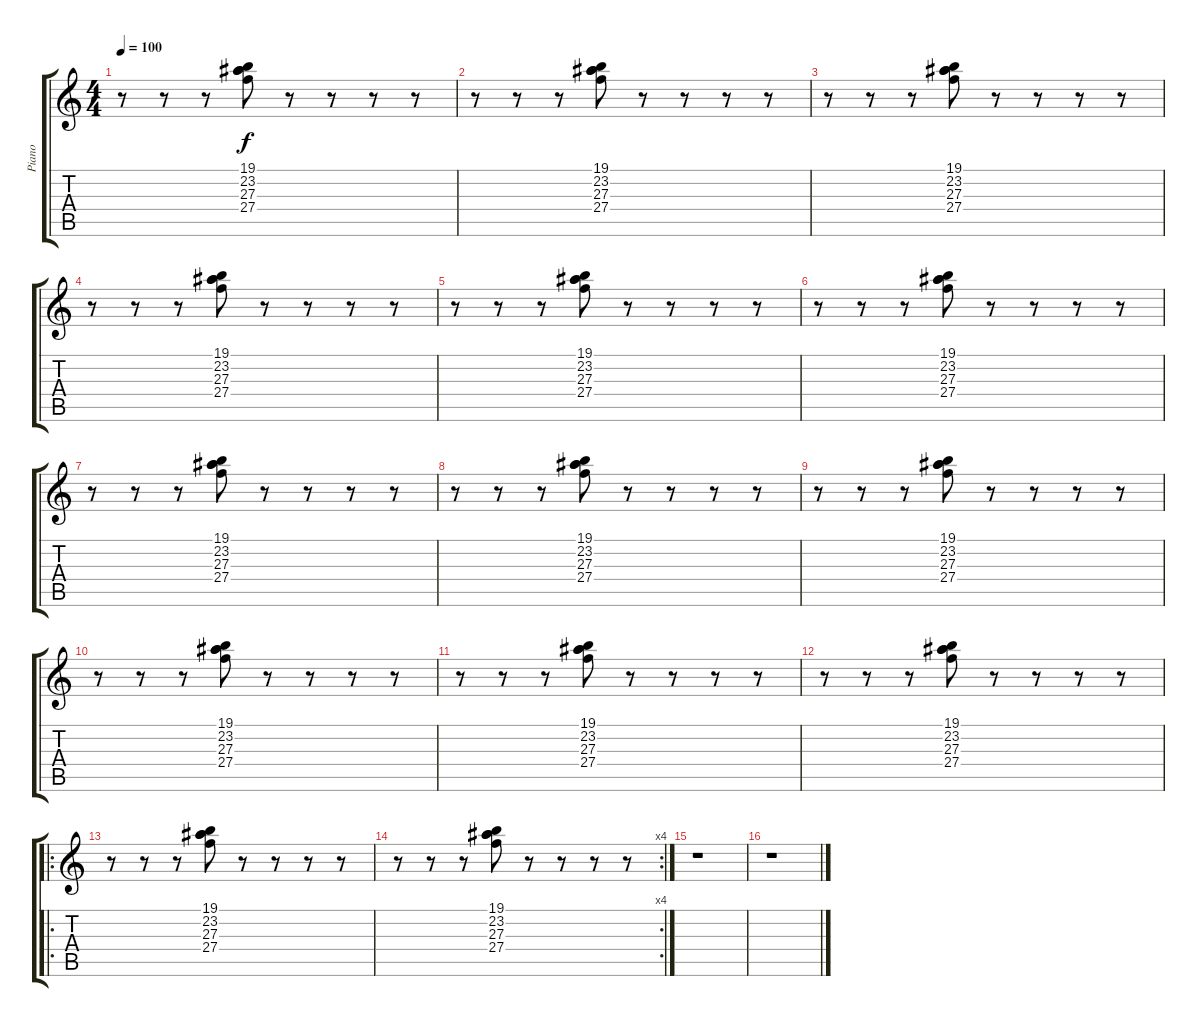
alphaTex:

\track ("Piano" "Piano") {instrument acousticgrandpiano}
\staff {score tabs}
\tuning (E4 B3 G3 D3 A2 E2) {hide}
\ts (4 4)
\tempo 100
\clef g2
\ks c
r.8{dy f} r.8 r.8 (19.1 23.2 27.3 27.4).8 r.8 r.8 r.8 r.8 |
r.8 r.8 r.8 (19.1 23.2 27.3 27.4).8 r.8 r.8 r.8 r.8 |
r.8 r.8 r.8 (19.1 23.2 27.3 27.4).8 r.8 r.8 r.8 r.8 |
r.8 r.8 r.8 (19.1 23.2 27.3 27.4).8 r.8 r.8 r.8 r.8 |
r.8 r.8 r.8 (19.1 23.2 27.3 27.4).8 r.8 r.8 r.8 r.8 |
r.8 r.8 r.8 (19.1 23.2 27.3 27.4).8 r.8 r.8 r.8 r.8 |
r.8 r.8 r.8 (19.1 23.2 27.3 27.4).8 r.8 r.8 r.8 r.8 |
r.8 r.8 r.8 (19.1 23.2 27.3 27.4).8 r.8 r.8 r.8 r.8 |
r.8 r.8 r.8 (19.1 23.2 27.3 27.4).8 r.8 r.8 r.8 r.8 |
r.8 r.8 r.8 (19.1 23.2 27.3 27.4).8 r.8 r.8 r.8 r.8 |
r.8 r.8 r.8 (19.1 23.2 27.3 27.4).8 r.8 r.8 r.8 r.8 |
r.8 r.8 r.8 (19.1 23.2 27.3 27.4).8 r.8 r.8 r.8 r.8 |
\ro
r.8 r.8 r.8 (19.1 23.2 27.3 27.4).8 r.8 r.8 r.8 r.8 |
\rc 4
r.8 r.8 r.8 (19.1 23.2 27.3 27.4).8 r.8 r.8 r.8 r.8 |
r.1 |
r.1
